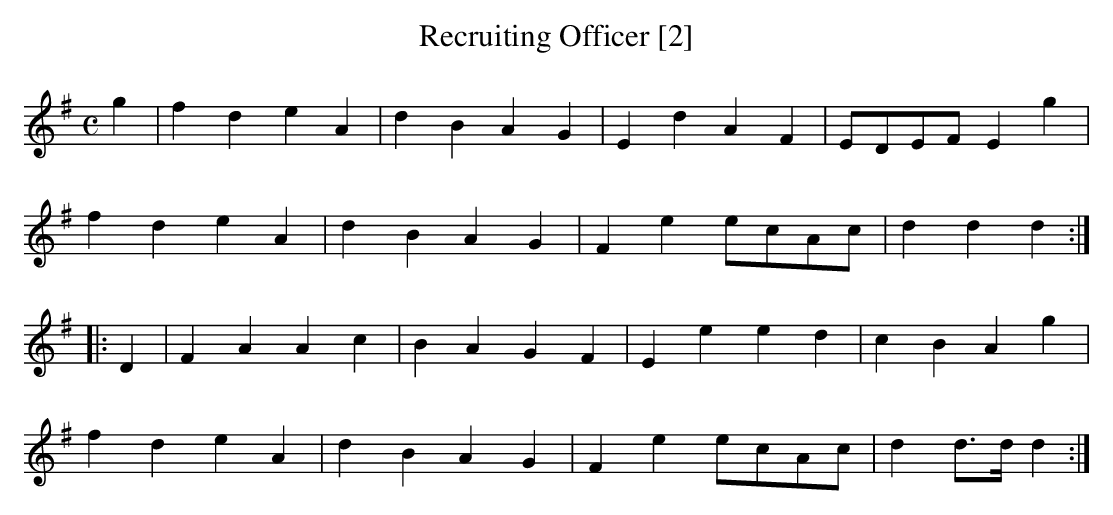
X:1
T:Recruiting Officer [2]
M:C
L:1/8
K:G
g2|f2d2e2A2|d2B2A2G2|E2d2A2F2|EDEF E2g2|
f2d2 e2 A2|d2B2A2G2|F2e2 ecAc|d2d2d2:|
|:D2|F2A2A2c2|B2A2G2F2|E2e2e2d2|c2B2A2g2|
f2d2e2A2|d2B2A2G2|F2e2 ecAc|d2 d>d d2:|
